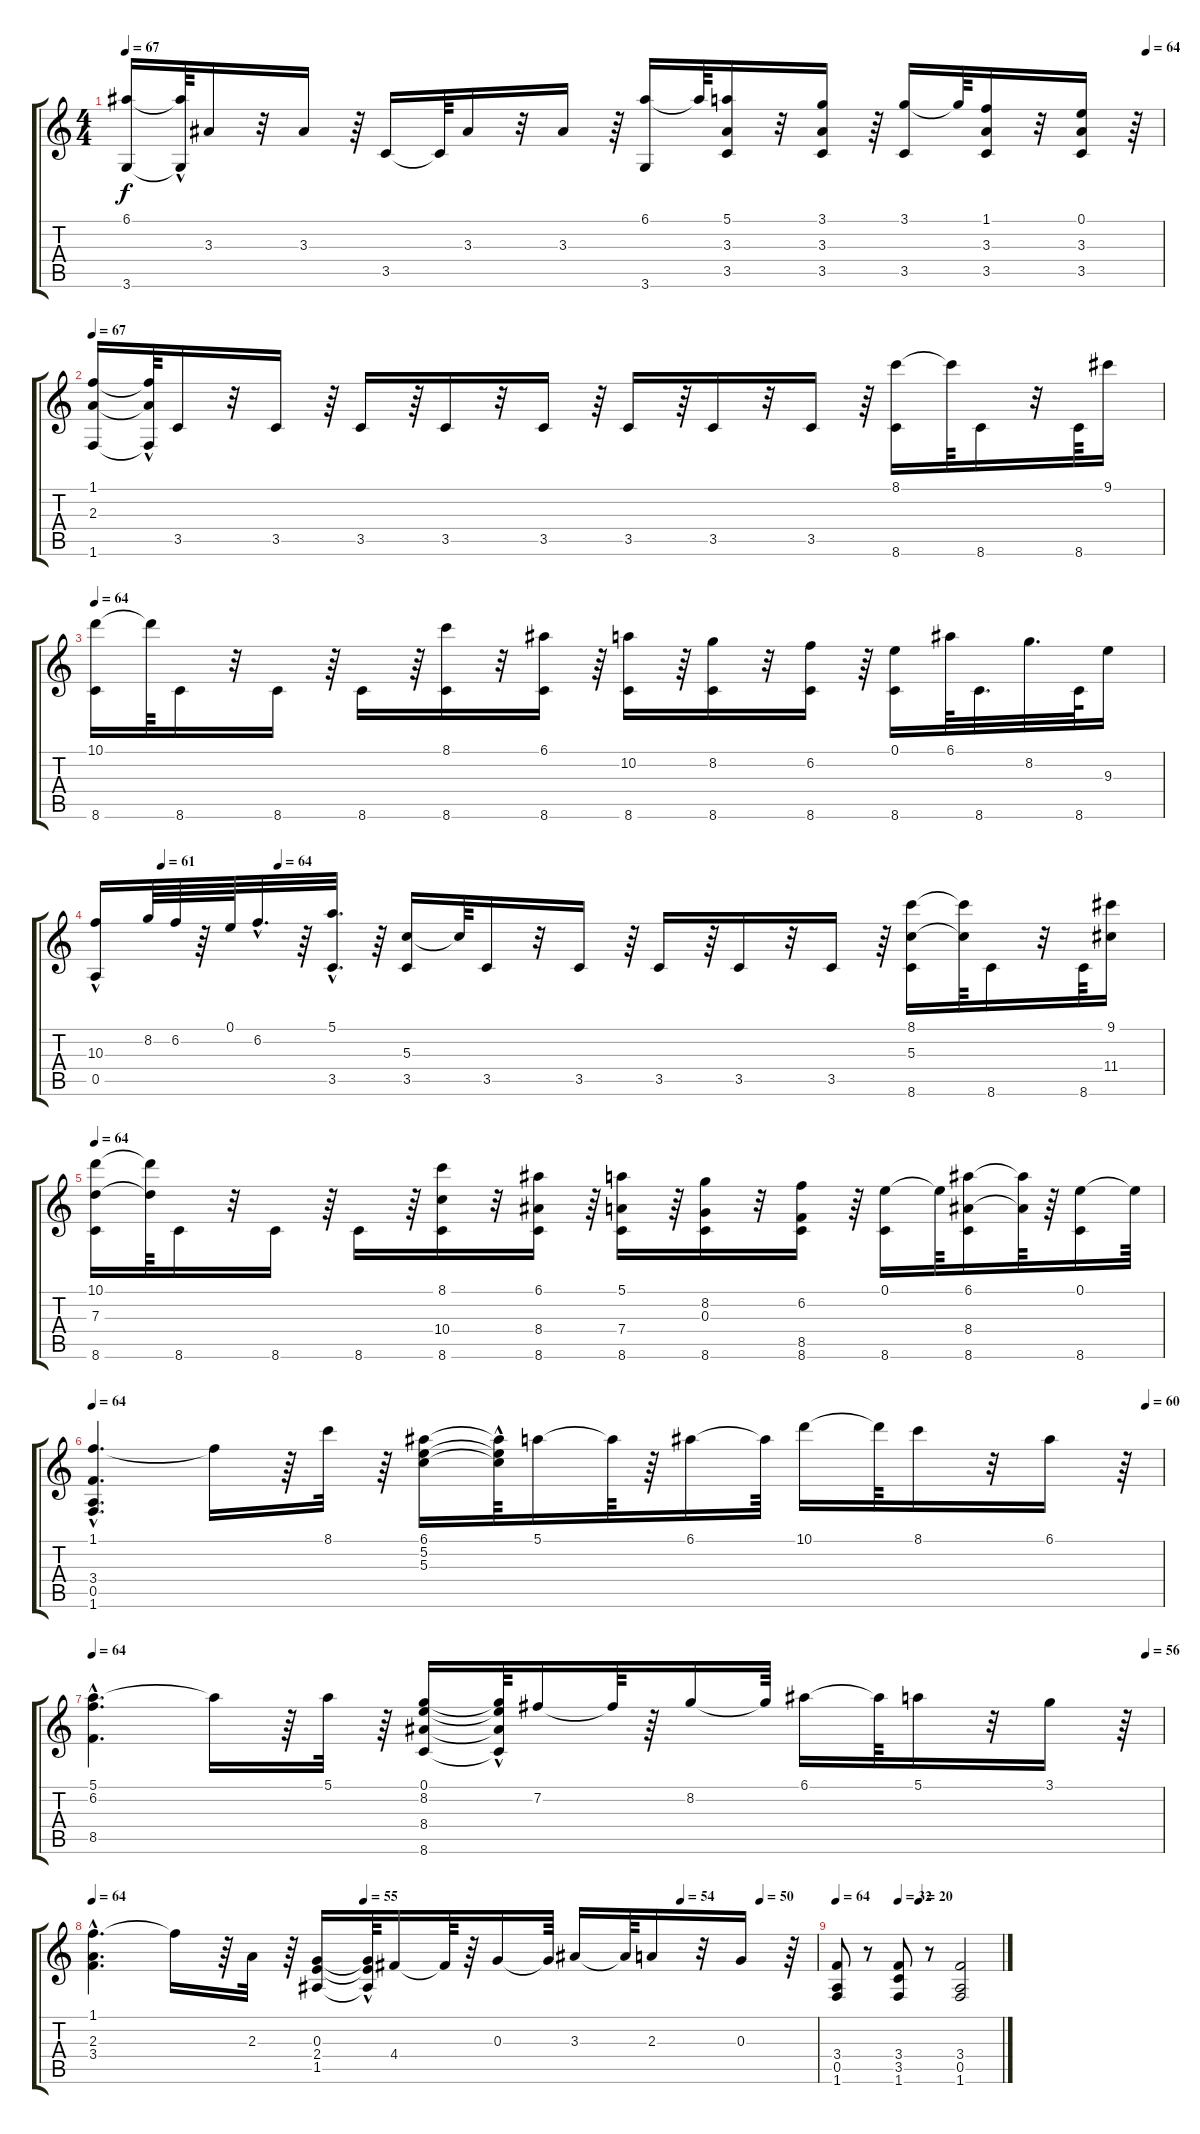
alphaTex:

\track "" {instrument acousticguitarnylon}
\staff {score tabs}
\tuning (E4 B3 G3 D3 A2 E2) {hide}
\ts (4 4)
\tempo 67
\tempo (64 0.984375)
\clef g2
\ks c
(6.1 3.6).16{dy f} (6.1{hac t} 3.6{hac t}).64 3.3.16 r.32 3.3.16 r.64 3.5.16 3.5{t}.64 3.3.16 r.32 3.3.16 r.64 (6.1 3.6).16 6.1{t}.64 (5.1 3.3 3.5).16 r.32 (3.1 3.3 3.5).16 r.64 (3.1 3.5).16 3.1{t}.64 (1.1 3.3 3.5).16 r.32 (0.1 3.3 3.5).16 r.64 |
\tempo 67
(1.1 2.3 1.6).16 (1.1{hac t} 2.3{hac t} 1.6{t}).64 3.5.16 r.32 3.5.16 r.64 3.5.16 r.64 3.5.16 r.32 3.5.16 r.64 3.5.16 r.64 3.5.16 r.32 3.5.16 r.64 (8.1 8.6).16 8.1{t}.64 8.6.16 r.32 8.6.64 9.1.16 |
\tempo 64
(10.1 8.6).16 10.1{t}.64 8.6.16 r.32 8.6.16 r.64 8.6.16 r.64 (8.1 8.6).16 r.32 (6.1 8.6).16 r.64 (10.2 8.6).16 r.64 (8.2 8.6).16 r.32 (6.2 8.6).16 r.64 (0.1 8.6).16 6.1.64 8.6.32{d} 8.2.32{d} 8.6.64 9.3.16 |
\tempo (61 0.0625)
\tempo (64 0.171875)
(10.3{hac} 0.5{hac}).16 8.2.64 6.2.64 r.64 0.1.64 6.2{hac}.32{d} r.64 (5.1{hac} 3.5{hac}).32{d} r.64 (5.3 3.5).16 5.3{t}.64 3.5.16 r.32 3.5.16 r.64 3.5.16 r.64 3.5.16 r.32 3.5.16 r.64 (8.1 5.3 8.6).16 (8.1{t} 5.3{t}).64 8.6.16 r.32 8.6.64 (9.1 11.4).16 |
\tempo 64
(10.1 7.3 8.6).16 (10.1{t} 7.3{t}).64 8.6.16 r.32 8.6.16 r.64 8.6.16 r.64 (8.1 10.4 8.6).16 r.32 (6.1 8.4 8.6).16 r.64 (5.1 7.4 8.6).16 r.64 (8.2 0.3 8.6).16 r.32 (6.2 8.5 8.6).16 r.64 (0.1 8.6).16 0.1{t}.64 (6.1 8.4 8.6).16 (6.1{t} 8.4{t}).64 r.64 (0.1 8.6).16 0.1{t}.64 |
\tempo 64
\tempo (60 0.984375)
(1.1{hac} 3.4 0.5 1.6).4{d} 1.1{t}.16 r.64 8.1.32 r.64 (6.1 5.2 5.3).16 (6.1{t} 5.2{hac t} 5.3{hac t}).64 5.1.16 5.1{t}.64 r.64 6.1.16 6.1{t}.64 10.1.16 10.1{t}.64 8.1.16 r.32 6.1.16 r.64 |
\tempo 64
\tempo (56 0.984375)
(5.1{hac} 6.2 8.5).4{d} 5.1{t}.16 r.64 5.1.32 r.64 (0.1 8.2 8.4 8.6).16 (0.1{hac t} 8.2{t} 8.4{hac t} 8.6{hac t}).64 7.2.16 7.2{t}.64 r.64 8.2.16 8.2{t}.64 6.1.16 6.1{t}.64 5.1.16 r.32 3.1.16 r.64 |
\tempo 64
\tempo (55 0.375)
\tempo (54 0.8125)
\tempo (50 0.921875)
(1.1{hac} 2.3 3.4).4{d} 1.1{t}.16 r.64 2.3.32 r.64 (0.3 2.4 1.5).16 (0.3{t} 2.4{hac t} 1.5{hac t}).64 4.4.16 4.4{t}.64 r.64 0.3.16 0.3{t}.64 3.3.16 3.3{t}.64 2.3.16 r.32 0.3.16 r.64 |
\tempo 64
\tempo (32 0.375)
\tempo (20 0.5)
(3.4 0.5 1.6).8 r.8 (3.4 3.5 1.6).8 r.8 (3.4 0.5 1.6).2
